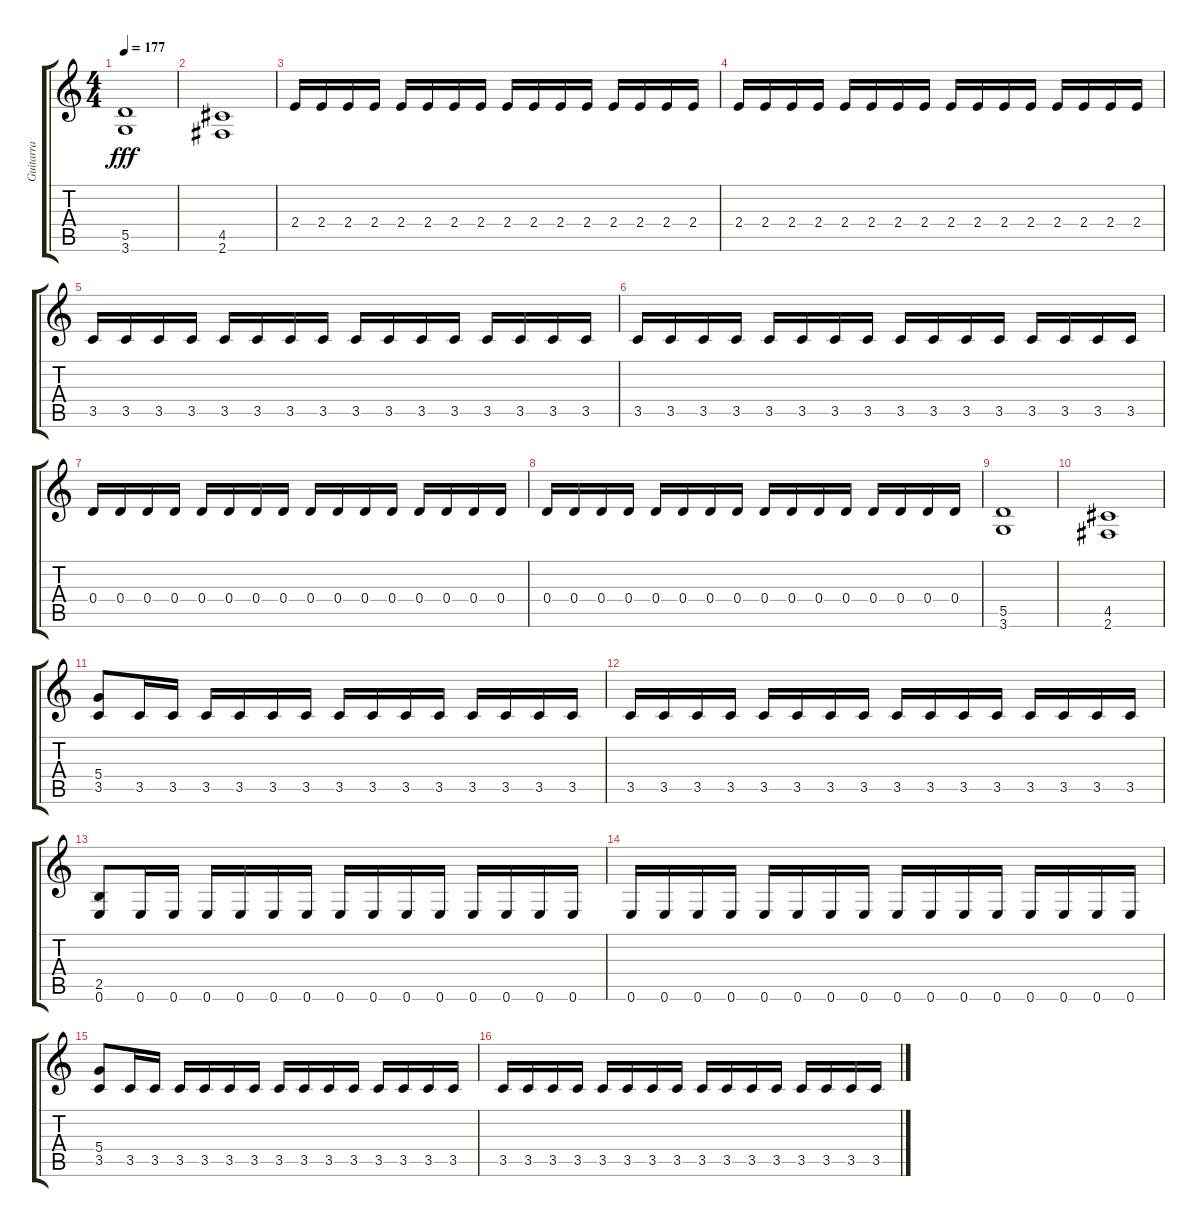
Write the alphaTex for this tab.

\track ("Guitarra" "Guitarra") {instrument distortionguitar}
\staff {score tabs}
\tuning (E4 B3 G3 D3 A2 E2) {hide}
\ts (4 4)
\tempo 177
\clef g2
\ks c
(5.5 3.6).1{dy fff} |
(4.5 2.6).1 |
2.4.16 2.4.16 2.4.16 2.4.16 2.4.16 2.4.16 2.4.16 2.4.16 2.4.16 2.4.16 2.4.16 2.4.16 2.4.16 2.4.16 2.4.16 2.4.16 |
2.4.16 2.4.16 2.4.16 2.4.16 2.4.16 2.4.16 2.4.16 2.4.16 2.4.16 2.4.16 2.4.16 2.4.16 2.4.16 2.4.16 2.4.16 2.4.16 |
3.5.16 3.5.16 3.5.16 3.5.16 3.5.16 3.5.16 3.5.16 3.5.16 3.5.16 3.5.16 3.5.16 3.5.16 3.5.16 3.5.16 3.5.16 3.5.16 |
3.5.16 3.5.16 3.5.16 3.5.16 3.5.16 3.5.16 3.5.16 3.5.16 3.5.16 3.5.16 3.5.16 3.5.16 3.5.16 3.5.16 3.5.16 3.5.16 |
0.4.16 0.4.16 0.4.16 0.4.16 0.4.16 0.4.16 0.4.16 0.4.16 0.4.16 0.4.16 0.4.16 0.4.16 0.4.16 0.4.16 0.4.16 0.4.16 |
0.4.16 0.4.16 0.4.16 0.4.16 0.4.16 0.4.16 0.4.16 0.4.16 0.4.16 0.4.16 0.4.16 0.4.16 0.4.16 0.4.16 0.4.16 0.4.16 |
(5.5 3.6).1 |
(4.5 2.6).1 |
(5.4 3.5).8 3.5.16 3.5.16 3.5.16 3.5.16 3.5.16 3.5.16 3.5.16 3.5.16 3.5.16 3.5.16 3.5.16 3.5.16 3.5.16 3.5.16 |
3.5.16 3.5.16 3.5.16 3.5.16 3.5.16 3.5.16 3.5.16 3.5.16 3.5.16 3.5.16 3.5.16 3.5.16 3.5.16 3.5.16 3.5.16 3.5.16 |
(2.5 0.6).8 0.6.16 0.6.16 0.6.16 0.6.16 0.6.16 0.6.16 0.6.16 0.6.16 0.6.16 0.6.16 0.6.16 0.6.16 0.6.16 0.6.16 |
0.6.16 0.6.16 0.6.16 0.6.16 0.6.16 0.6.16 0.6.16 0.6.16 0.6.16 0.6.16 0.6.16 0.6.16 0.6.16 0.6.16 0.6.16 0.6.16 |
(5.4 3.5).8 3.5.16 3.5.16 3.5.16 3.5.16 3.5.16 3.5.16 3.5.16 3.5.16 3.5.16 3.5.16 3.5.16 3.5.16 3.5.16 3.5.16 |
3.5.16 3.5.16 3.5.16 3.5.16 3.5.16 3.5.16 3.5.16 3.5.16 3.5.16 3.5.16 3.5.16 3.5.16 3.5.16 3.5.16 3.5.16 3.5.16
